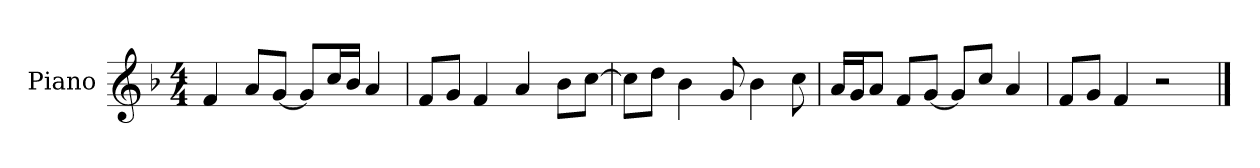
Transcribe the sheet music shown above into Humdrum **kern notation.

**kern
*part1
*staff1
*I"Piano
*I'P-no
*clefG2
*k[b-]
*M4/4
*MM90
=1
4f/
8a/L
[8g/J
8g/L]
16cc/L
16b-/JJ
4a/
=2
8f/L
8g/J
4f/
4a/
8b-\L
[8cc\J
=3
8cc\L]
8dd\J
4b-\
8g/
4b-\
8cc\
=4
16a/LL
16g/J
8a/J
8f/L
[8g/J
8g/L]
8cc/J
4a/
=5
8f/L
8g/J
4f/
2r
==
*-
